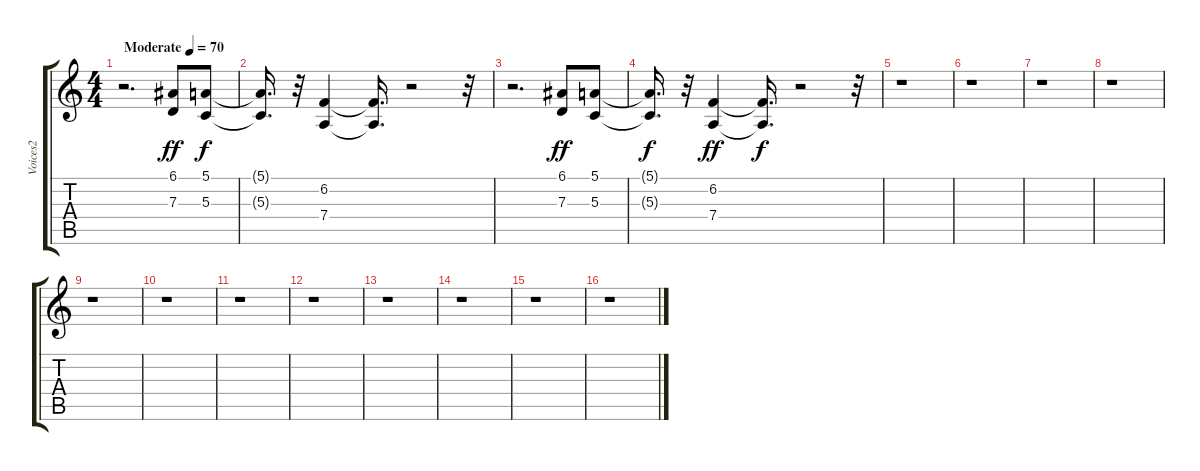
\track ("Voices2" "Voices2") {instrument pad3polysynth}
\staff {score tabs}
\tuning (E4 B3 G3 D3 A2 E2) {hide}
\ts (4 4)
\tempo (70 "Moderate")
\clef g2
\ks c
r.2{d dy ff instrument pad3polysynth} (6.1 7.3).8 (5.1 5.3).8{dy f} |
(5.1{t} 5.3{t}).16{d} r.32 (6.2 7.4).4 (6.2{t} 7.4{t}).16{d} r.2 r.32 |
r.2{d} (6.1 7.3).8{dy ff} (5.1 5.3).8 |
(5.1{t} 5.3{t}).16{d dy f} r.32 (6.2 7.4).4{dy ff} (6.2{t} 7.4{t}).16{d dy f} r.2 r.32 |
r.1 |
r.1 |
r.1 |
r.1 |
r.1 |
r.1 |
r.1 |
r.1 |
r.1 |
r.1 |
r.1 |
r.1
